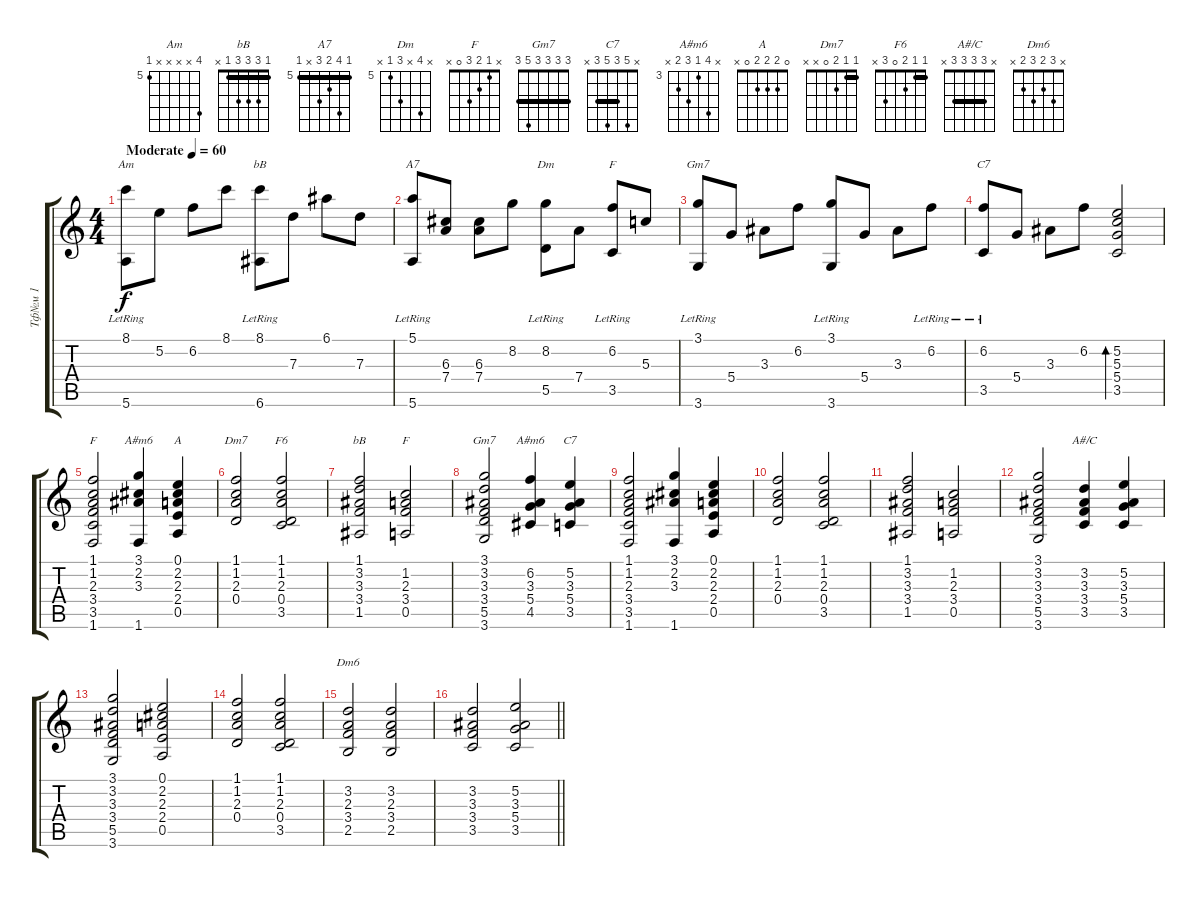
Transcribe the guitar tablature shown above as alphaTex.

\track ("Тф№м 1" "Тф№м 1") {instrument acousticguitarsteel}
\staff {score tabs}
\tuning (E4 B3 G3 D3 A2 E2) {hide}
\chord ("Am" 8 x x x x 5) {firstfret 5 barre 5}
\chord ("bB" 8 x 7 x x 6) {firstfret 6 barre 6}
\chord ("A7" 5 8 6 7 x 5) {firstfret 5 barre 5}
\chord ("Dm" x 8 x 7 5 x) {firstfret 5}
\chord ("F" x 6 5 x 3 x) {firstfret 3}
\chord ("Gm7" 3 6 3 3 5 3) {firstfret 3 barre 3}
\chord ("C7" x 6 3 5 3 x) {firstfret 3 barre 3}
\chord ("F" 1 1 2 3 3 1) {barre 1}
\chord ("A#m6" 3 2 3 x x 1)
\chord ("A" 0 2 2 2 0 x)
\chord ("Dm7" 1 1 2 0 x x) {barre 1}
\chord ("F6" 1 1 2 0 3 x) {barre 1}
\chord ("bB" 1 3 3 3 1 x) {barre 1}
\chord ("F" x 1 2 3 0 x)
\chord ("Gm7" 3 3 3 3 5 3) {barre 3}
\chord ("A#m6" x 6 3 5 4 x) {firstfret 3 barre 3}
\chord ("C7" x 5 3 5 3 x) {barre 3}
\chord ("A#/C" x 3 3 3 3 x) {barre 3}
\chord ("Dm6" x 3 2 3 2 x)
\ts (4 4)
\tempo (60 "Moderate")
\clef g2
\ks c
(8.1{lr} 5.6).8{ch "Am" dy f instrument acousticguitarsteel} 5.2.8 6.2.8 8.1.8 (8.1{lr} 6.6{lr}).8{ch "bB"} 7.3.8 6.1.8 7.3.8 |
(5.1{lr} 5.6{lr}).8{ch "A7"} (6.3 7.4).8 (6.3 7.4).8 8.2.8 (8.2{lr} 5.5{lr}).8{ch "Dm"} 7.4.8 (6.2{lr} 3.5{lr}).8{ch "F"} 5.3.8 |
(3.1{lr} 3.6{lr}).8{ch "Gm7"} 5.4.8 3.3.8 6.2.8 (3.1{lr} 3.6{lr}).8 5.4.8 3.3.8 6.2{lr}.8 |
(6.2{lr} 3.5{lr}).8{ch "C7"} 5.4.8 3.3.8 6.2.8 (5.2 5.3 5.4 3.5).2{bd 240} |
(1.1 1.2 2.3 3.4 3.5 1.6).2{ch "F"} (3.1 2.2 3.3 1.6).4{ch "A#m6"} (0.1 2.2 2.3 2.4 0.5).4{ch "A"} |
(1.1 1.2 2.3 0.4).2{ch "Dm7"} (1.1 1.2 2.3 0.4 3.5).2{ch "F6"} |
(1.1 3.2 3.3 3.4 1.5).2{ch "bB"} (1.2 2.3 3.4 0.5).2{ch "F"} |
(3.1 3.2 3.3 3.4 5.5 3.6).2{ch "Gm7"} (6.2 3.3 5.4 4.5).4{ch "A#m6"} (5.2 3.3 5.4 3.5).4{ch "C7"} |
(1.1 1.2 2.3 3.4 3.5 1.6).2 (3.1 2.2 3.3 1.6).4 (0.1 2.2 2.3 2.4 0.5).4 |
(1.1 1.2 2.3 0.4).2 (1.1 1.2 2.3 0.4 3.5).2 |
(1.1 3.2 3.3 3.4 1.5).2 (1.2 2.3 3.4 0.5).2 |
(3.1 3.2 3.3 3.4 5.5 3.6).2 (3.2 3.3 3.4 3.5).4{ch "A#/C"} (5.2 3.3 5.4 3.5).4 |
(3.1 3.2 3.3 3.4 5.5 3.6).2 (0.1 2.2 2.3 2.4 0.5).2 |
(1.1 1.2 2.3 0.4).2 (1.1 1.2 2.3 0.4 3.5).2 |
(3.2 2.3 3.4 2.5).2{ch "Dm6"} (3.2 2.3 3.4 2.5).2 |
\barLineRight lightlight
(3.2 3.3 3.4 3.5).2 (5.2 3.3 5.4 3.5).2
